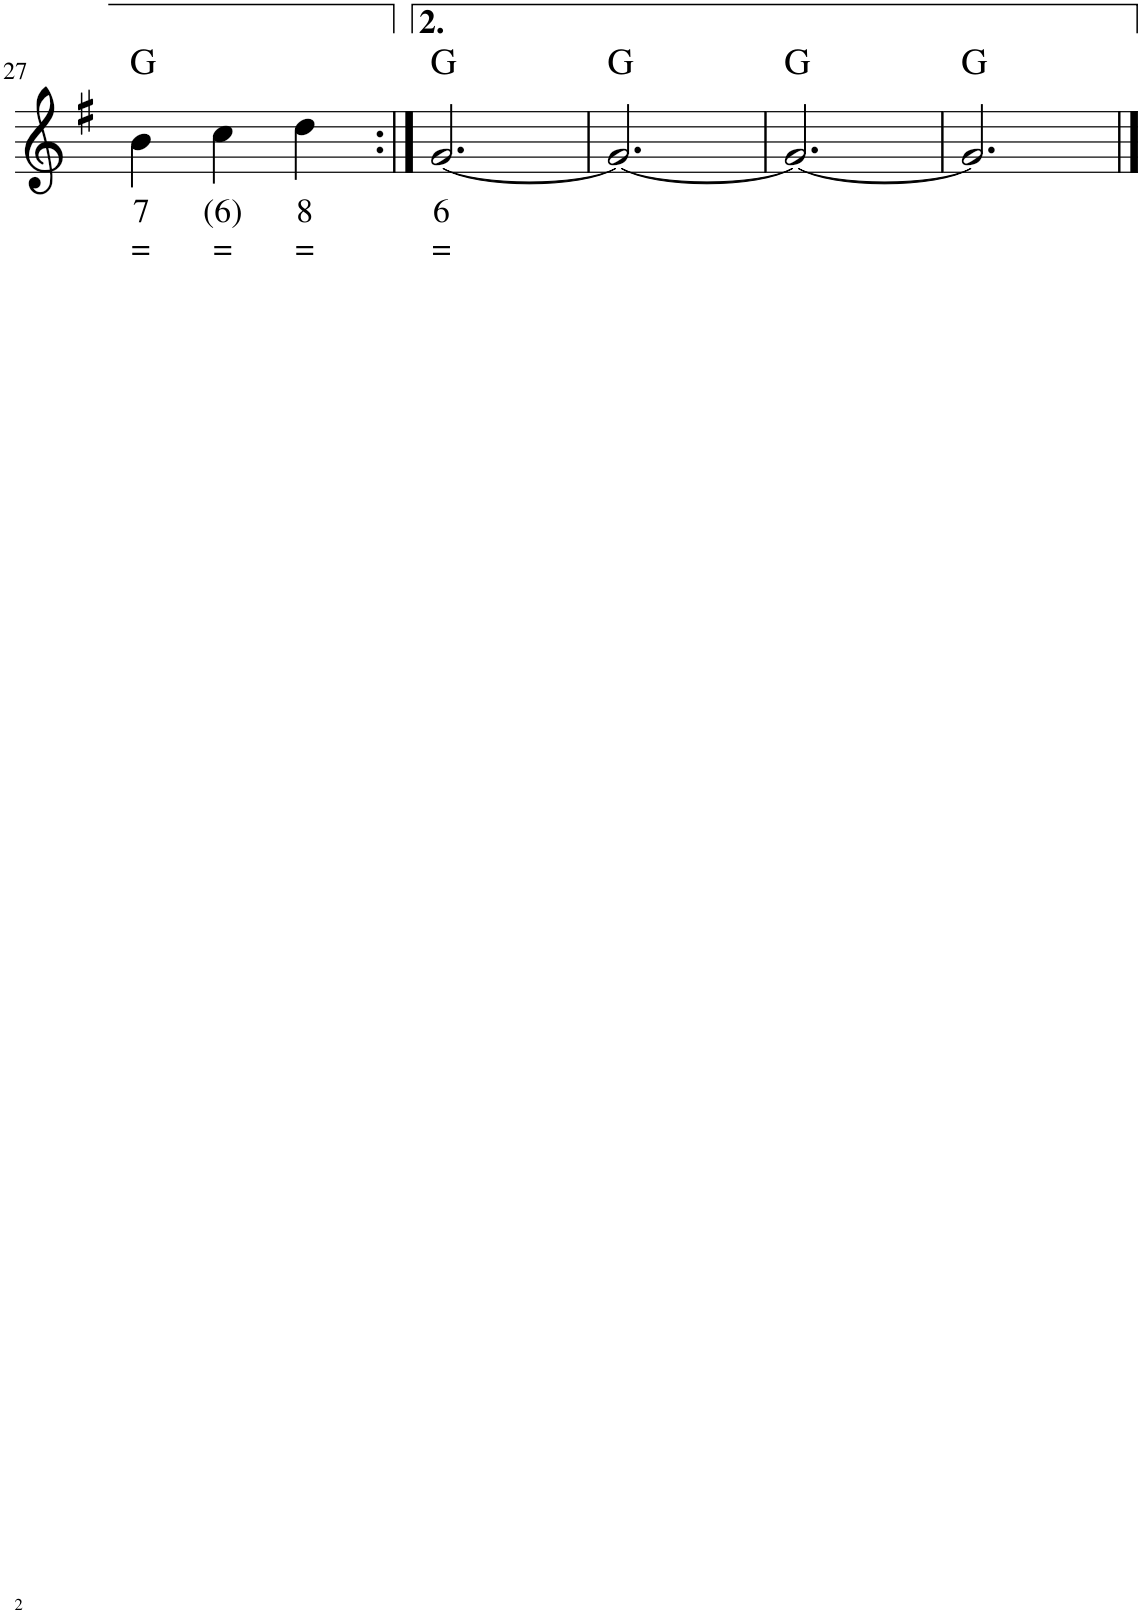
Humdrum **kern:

**kern	**text	**text	**harte
*part1	*part1	*part1	*part1
*staff1	*staff1	*staff1	*
*I"Stem	*	*	*
*I'Stm.	*	*	*
!!LO:PB:g=z
*clefG2	*	*	*
*k[f#]	*	*	*
*M3/4	*	*	*
=27	=27	=27	=27
!	!LO:LY:b	!LO:LY:b	!
4b\	7	=	G:maj
!	!LO:LY:b	!LO:LY:b	!
4cc\	(6)	=	.
!	!LO:LY:b	!LO:LY:b	!
4dd\	8	=	.
=28:|!	=28:|!	=28:|!	=28:|!
!	!LO:LY:b	!LO:LY:b	!
[2.g/	6	=	G:maj
=29	=29	=29	=29
2.g/_	.	.	G:maj
=30	=30	=30	=30
2.g/_	.	.	G:maj
=31	=31	=31	=31
2.g/]	.	.	G:maj
==	==	==	==
*-	*-	*-	*-
